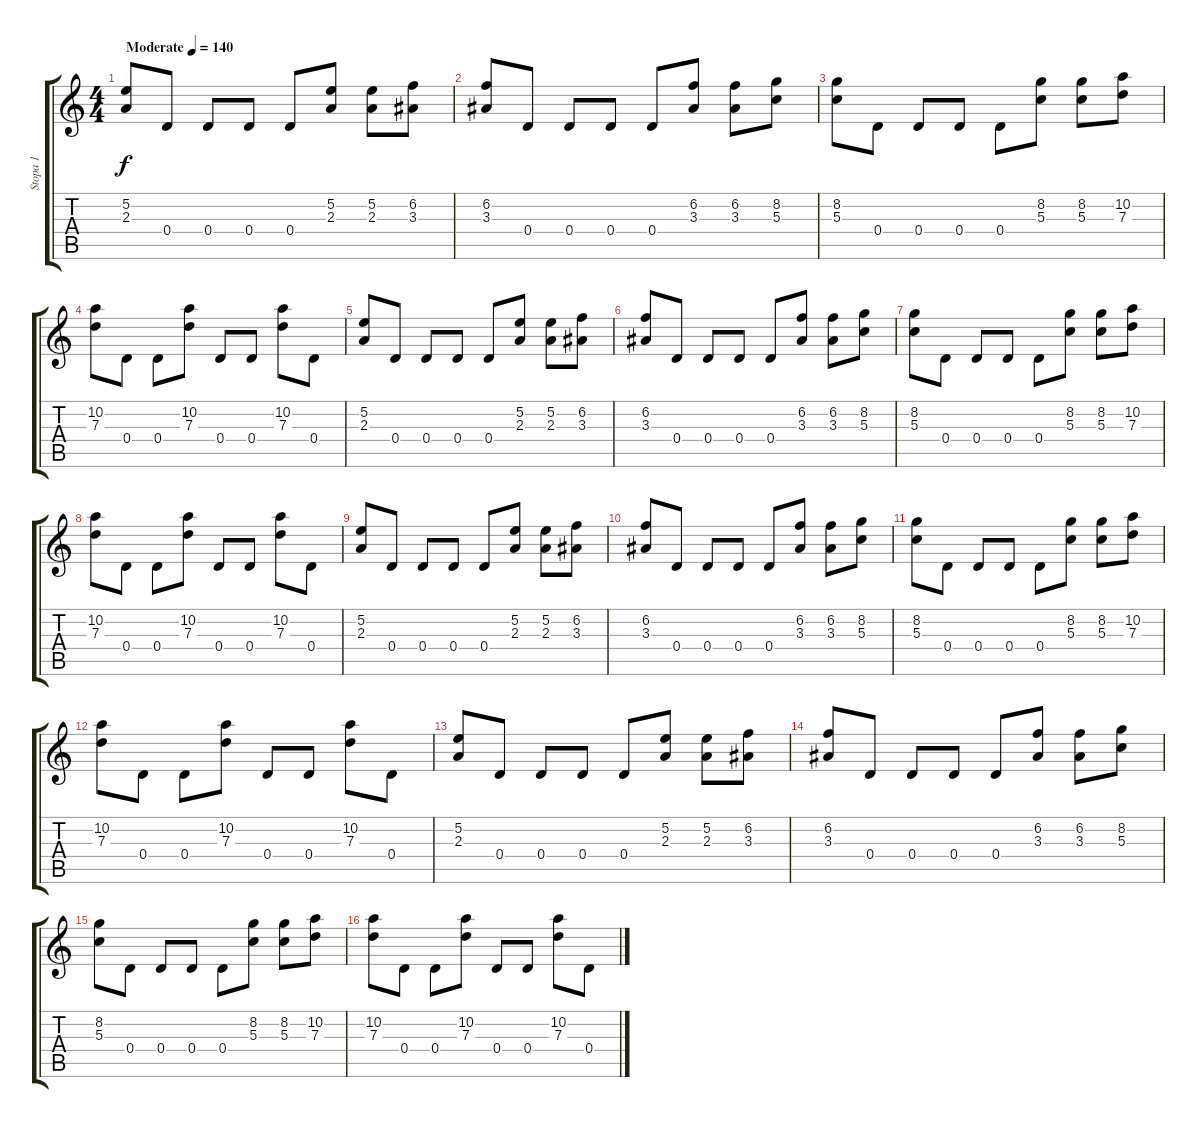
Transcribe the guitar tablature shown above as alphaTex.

\track ("Stopa 1" "Stopa 1") {instrument distortionguitar}
\staff {score tabs}
\tuning (E4 B3 G3 D3 A2 E2) {hide}
\ts (4 4)
\tempo (140 "Moderate")
\clef g2
\ks c
(5.2 2.3).8{dy f instrument distortionguitar} 0.4.8 0.4.8 0.4.8 0.4.8 (5.2 2.3).8 (5.2 2.3).8 (6.2 3.3).8 |
(6.2 3.3).8 0.4.8 0.4.8 0.4.8 0.4.8 (6.2 3.3).8 (6.2 3.3).8 (8.2 5.3).8 |
(8.2 5.3).8 0.4.8 0.4.8 0.4.8 0.4.8 (8.2 5.3).8 (8.2 5.3).8 (10.2 7.3).8 |
(10.2 7.3).8 0.4.8 0.4.8 (10.2 7.3).8 0.4.8 0.4.8 (10.2 7.3).8 0.4.8 |
(5.2 2.3).8 0.4.8 0.4.8 0.4.8 0.4.8 (5.2 2.3).8 (5.2 2.3).8 (6.2 3.3).8 |
(6.2 3.3).8 0.4.8 0.4.8 0.4.8 0.4.8 (6.2 3.3).8 (6.2 3.3).8 (8.2 5.3).8 |
(8.2 5.3).8 0.4.8 0.4.8 0.4.8 0.4.8 (8.2 5.3).8 (8.2 5.3).8 (10.2 7.3).8 |
(10.2 7.3).8 0.4.8 0.4.8 (10.2 7.3).8 0.4.8 0.4.8 (10.2 7.3).8 0.4.8 |
(5.2 2.3).8 0.4.8 0.4.8 0.4.8 0.4.8 (5.2 2.3).8 (5.2 2.3).8 (6.2 3.3).8 |
(6.2 3.3).8 0.4.8 0.4.8 0.4.8 0.4.8 (6.2 3.3).8 (6.2 3.3).8 (8.2 5.3).8 |
(8.2 5.3).8 0.4.8 0.4.8 0.4.8 0.4.8 (8.2 5.3).8 (8.2 5.3).8 (10.2 7.3).8 |
(10.2 7.3).8 0.4.8 0.4.8 (10.2 7.3).8 0.4.8 0.4.8 (10.2 7.3).8 0.4.8 |
(5.2 2.3).8 0.4.8 0.4.8 0.4.8 0.4.8 (5.2 2.3).8 (5.2 2.3).8 (6.2 3.3).8 |
(6.2 3.3).8 0.4.8 0.4.8 0.4.8 0.4.8 (6.2 3.3).8 (6.2 3.3).8 (8.2 5.3).8 |
(8.2 5.3).8 0.4.8 0.4.8 0.4.8 0.4.8 (8.2 5.3).8 (8.2 5.3).8 (10.2 7.3).8 |
(10.2 7.3).8 0.4.8 0.4.8 (10.2 7.3).8 0.4.8 0.4.8 (10.2 7.3).8 0.4.8
